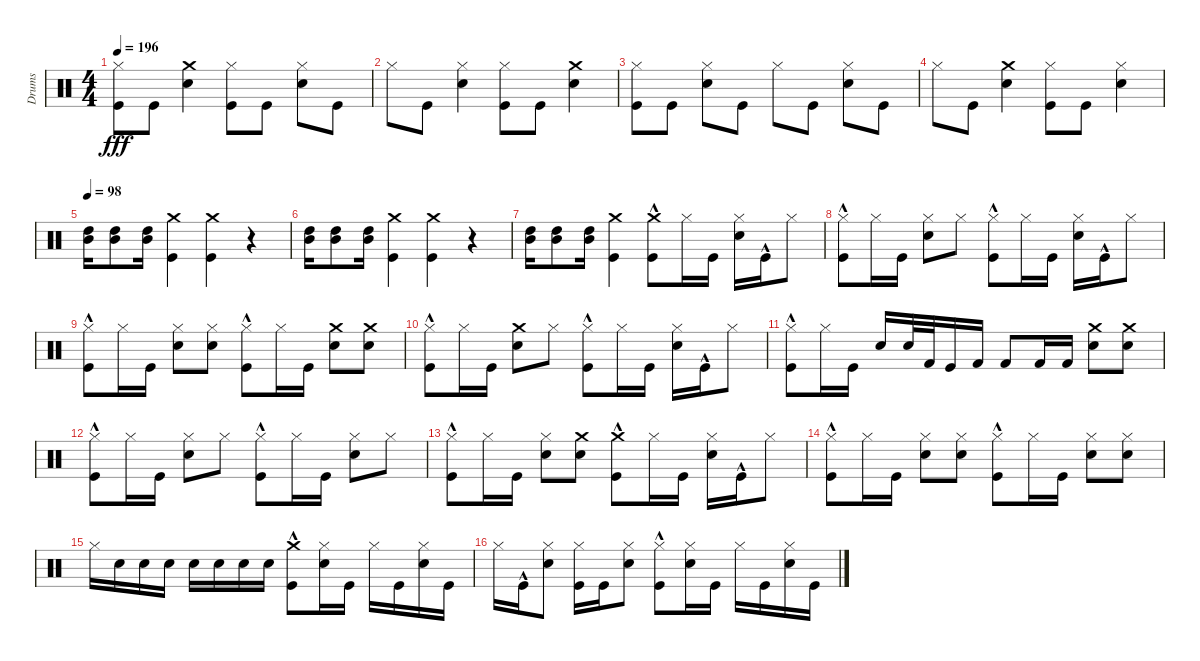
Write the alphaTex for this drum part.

\track ("Drums" "Drums") {instrument percussion}
\staff {score}
\articulation defaults
\ts (4 4)
\tempo 196
\clef neutral
\ks c
("Hi-Hat (closed)" "Kick (hit)").8{dy fff} "Kick (hit)".8 ("Snare (hit) 2" "Crash medium (hit)").4 ("Hi-Hat (closed)" "Kick (hit)").8 "Kick (hit)".8 ("Snare (hit) 2" "Hi-Hat (closed)").8 "Kick (hit)".8 |
"Hi-Hat (closed)".8 "Kick (hit)".8 ("Snare (hit) 2" "Hi-Hat (closed)").4 ("Hi-Hat (closed)" "Kick (hit)").8 "Kick (hit)".8 ("Crash medium (hit)" "Snare (hit) 2").4 |
("Hi-Hat (closed)" "Kick (hit)").8 "Kick (hit)".8 ("Snare (hit) 2" "Hi-Hat (closed)").8 "Kick (hit)".8 "Hi-Hat (closed)".8 "Kick (hit)".8 ("Snare (hit) 2" "Hi-Hat (closed)").8 "Kick (hit)".8 |
"Hi-Hat (closed)".8 "Kick (hit)".8 ("Crash medium (hit)" "Snare (hit) 2").4 ("Hi-Hat (closed)" "Kick (hit)").8 "Kick (hit)".8 ("Snare (hit) 2" "Hi-Hat (closed)").4 |
\tempo 98
("High Tom (hit)" "Mid Tom (hit)").16 ("Mid Tom (hit)" "High Tom (hit)").8 ("High Tom (hit)" "Mid Tom (hit)").16 ("Crash medium (hit)" "Kick (hit)").4 ("Crash medium (hit)" "Kick (hit)").4 r.4 |
("High Tom (hit)" "Mid Tom (hit)").16 ("Mid Tom (hit)" "High Tom (hit)").8 ("High Tom (hit)" "Mid Tom (hit)").16 ("Crash medium (hit)" "Kick (hit)").4 ("Crash medium (hit)" "Kick (hit)").4 r.4 |
("Mid Tom (hit)" "High Tom (hit)").16 ("Mid Tom (hit)" "High Tom (hit)").8 ("Mid Tom (hit)" "High Tom (hit)").16 ("Kick (hit)" "Crash medium (hit)").4 ("Crash medium (hit)" "Kick (hit)"{hac}).8 "Hi-Hat (closed)".16 "Kick (hit)".16 ("Snare (hit) 2" "Hi-Hat (closed)").16 "Kick (hit)"{hac}.16 "Hi-Hat (closed)".8 |
("Kick (hit)"{hac} "Hi-Hat (closed)").8 "Hi-Hat (closed)".16 "Kick (hit)".16 ("Snare (hit) 2" "Hi-Hat (closed)").8 "Hi-Hat (closed)".8 ("Kick (hit)"{hac} "Hi-Hat (closed)").8 "Hi-Hat (closed)".16 "Kick (hit)".16 ("Snare (hit) 2" "Hi-Hat (closed)").16 "Kick (hit)"{hac}.16 "Hi-Hat (closed)".8 |
("Hi-Hat (closed)" "Kick (hit)"{hac}).8 "Hi-Hat (closed)".16 "Kick (hit)".16 ("Snare (hit) 2" "Hi-Hat (closed)").8 ("Snare (hit) 2" "Hi-Hat (closed)").8 ("Hi-Hat (closed)" "Kick (hit)"{hac}).8 "Hi-Hat (closed)".16 "Kick (hit)".16 ("Snare (hit) 2" "Crash medium (hit)").8 ("Snare (hit) 2" "Crash medium (hit)").8 |
("Kick (hit)"{hac} "Hi-Hat (closed)").8 "Hi-Hat (closed)".16 "Kick (hit)".16 ("Crash medium (hit)" "Snare (hit) 2").8 "Hi-Hat (closed)".8 ("Kick (hit)"{hac} "Hi-Hat (closed)").8 "Hi-Hat (closed)".16 "Kick (hit)".16 ("Snare (hit) 2" "Hi-Hat (closed)").16 "Kick (hit)"{hac}.16 "Hi-Hat (closed)".8 |
("Kick (hit)"{hac} "Hi-Hat (closed)").8 "Hi-Hat (closed)".16 "Kick (hit)".16 "Snare (hit) 2".16 "Snare (hit) 2".32 "Kick (hit) 2".32 "Kick (hit)".16 "Kick (hit) 2".16 "Kick (hit) 2".8 "Kick (hit) 2".16 "Kick (hit) 2".16 ("Crash medium (hit)" "Snare (hit) 2").8 ("Crash medium (hit)" "Snare (hit) 2").8 |
("Kick (hit)"{hac} "Hi-Hat (closed)").8 "Hi-Hat (closed)".16 "Kick (hit)".16 ("Snare (hit) 2" "Hi-Hat (closed)").8 "Hi-Hat (closed)".8 ("Kick (hit)"{hac} "Hi-Hat (closed)").8 "Hi-Hat (closed)".16 "Kick (hit)".16 ("Snare (hit) 2" "Hi-Hat (closed)").8 "Hi-Hat (closed)".8 |
("Hi-Hat (closed)" "Kick (hit)"{hac}).8 "Hi-Hat (closed)".16 "Kick (hit)".16 ("Snare (hit) 2" "Hi-Hat (closed)").8 ("Crash medium (hit)" "Snare (hit) 2").8 ("Crash medium (hit)" "Kick (hit)"{hac}).8 "Hi-Hat (closed)".16 "Kick (hit)".16 ("Hi-Hat (closed)" "Snare (hit) 2").16 "Kick (hit)"{hac}.16 "Hi-Hat (closed)".8 |
("Hi-Hat (closed)" "Kick (hit)"{hac}).8 "Hi-Hat (closed)".16 "Kick (hit)".16 ("Snare (hit) 2" "Hi-Hat (closed)").8 ("Snare (hit) 2" "Hi-Hat (closed)").8 ("Hi-Hat (closed)" "Kick (hit)"{hac}).8 "Hi-Hat (closed)".16 "Kick (hit)".16 ("Snare (hit) 2" "Hi-Hat (closed)").8 ("Snare (hit) 2" "Hi-Hat (closed)").8 |
"Hi-Hat (closed)".16 "Snare (hit) 2".16 "Snare (hit) 2".16 "Snare (hit) 2".16 "Snare (hit) 2".16 "Snare (hit) 2".16 "Snare (hit) 2".16 "Snare (hit) 2".16 ("Crash medium (hit)" "Kick (hit)"{hac}).8 ("Snare (hit) 2" "Hi-Hat (closed)").16 "Kick (hit)".16 "Hi-Hat (closed)".16 "Kick (hit)".16 ("Snare (hit) 2" "Hi-Hat (closed)").16 "Kick (hit)".16 |
"Hi-Hat (closed)".16 "Kick (hit)"{hac}.16 ("Snare (hit) 2" "Hi-Hat (closed)").8 ("Kick (hit)" "Hi-Hat (closed)").16 "Kick (hit)".16 ("Snare (hit) 2" "Hi-Hat (closed)").8 ("Kick (hit)"{hac} "Hi-Hat (closed)").8 ("Snare (hit) 2" "Hi-Hat (closed)").16 "Kick (hit)".16 "Hi-Hat (closed)".16 "Kick (hit)".16 ("Snare (hit) 2" "Hi-Hat (closed)").16 "Kick (hit)".16
